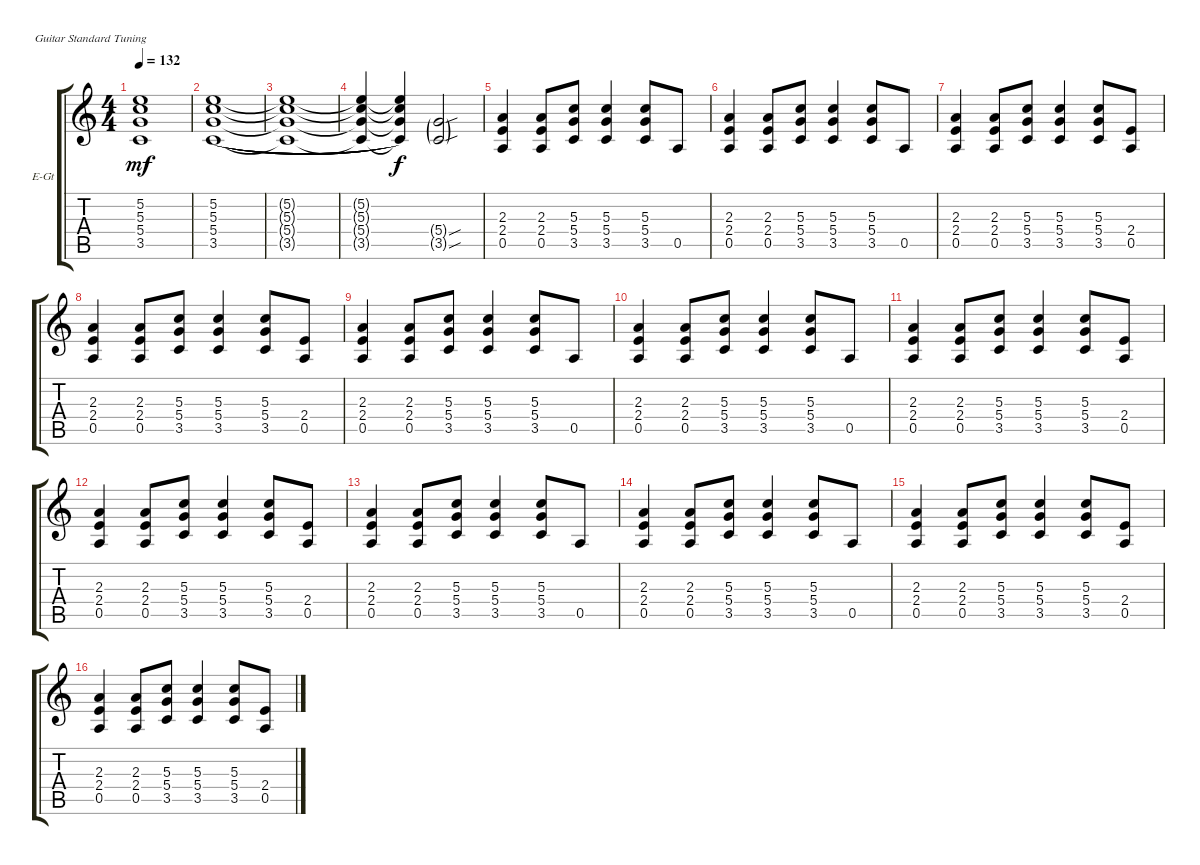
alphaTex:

\defaultSystemsLayout 4
\bracketExtendMode groupsimilarinstruments
\firstSystemTrackNameOrientation horizontal
\otherSystemsTrackNameOrientation horizontal
\track ("Electric Guitar" "E-Gt") {instrument distortionguitar}
\staff {score tabs}
\tuning (E4 B3 G3 D3 A2 E2)
\ts (4 4)
\tempo 132
\clef g2
\ks c
(3.5 5.4 5.3 5.2).1{dy mf} |
(3.5 5.4 5.3 5.2).1{legatoorigin} |
(3.5{t} 5.4{t} 5.3{t} 5.2{t}).1{legatoorigin} |
(3.5{t} 5.4{t} 5.3{t} 5.2{t}).4{legatoorigin} (5.4{t} 5.3{t} 5.2{t} 3.5{t}).4{dy f} (3.5{sou g} 5.4{sou g}).2 |
(0.5 2.4 2.3).4 (0.5 2.4 2.3).8 (3.5 5.4 5.3).8 (3.5 5.4 5.3).4 (3.5 5.4 5.3).8 0.5.8 |
(0.5 2.4 2.3).4 (0.5 2.4 2.3).8 (3.5 5.4 5.3).8 (3.5 5.4 5.3).4 (3.5 5.4 5.3).8 0.5.8 |
(0.5 2.4 2.3).4 (0.5 2.4 2.3).8 (3.5 5.4 5.3).8 (3.5 5.4 5.3).4 (3.5 5.4 5.3).8 (0.5 2.4).8 |
(0.5 2.4 2.3).4 (0.5 2.4 2.3).8 (3.5 5.4 5.3).8 (3.5 5.4 5.3).4 (3.5 5.4 5.3).8 (0.5 2.4).8 |
(0.5 2.4 2.3).4 (0.5 2.4 2.3).8 (3.5 5.4 5.3).8 (3.5 5.4 5.3).4 (3.5 5.4 5.3).8 0.5.8 |
(0.5 2.4 2.3).4 (0.5 2.4 2.3).8 (3.5 5.4 5.3).8 (3.5 5.4 5.3).4 (3.5 5.4 5.3).8 0.5.8 |
(0.5 2.4 2.3).4 (0.5 2.4 2.3).8 (3.5 5.4 5.3).8 (3.5 5.4 5.3).4 (3.5 5.4 5.3).8 (0.5 2.4).8 |
(0.5 2.4 2.3).4 (0.5 2.4 2.3).8 (3.5 5.4 5.3).8 (3.5 5.4 5.3).4 (3.5 5.4 5.3).8 (0.5 2.4).8 |
(0.5 2.4 2.3).4 (0.5 2.4 2.3).8 (3.5 5.4 5.3).8 (3.5 5.4 5.3).4 (3.5 5.4 5.3).8 0.5.8 |
(0.5 2.4 2.3).4 (0.5 2.4 2.3).8 (3.5 5.4 5.3).8 (3.5 5.4 5.3).4 (3.5 5.4 5.3).8 0.5.8 |
(0.5 2.4 2.3).4 (0.5 2.4 2.3).8 (3.5 5.4 5.3).8 (3.5 5.4 5.3).4 (3.5 5.4 5.3).8 (0.5 2.4).8 |
(0.5 2.4 2.3).4 (0.5 2.4 2.3).8 (3.5 5.4 5.3).8 (3.5 5.4 5.3).4 (3.5 5.4 5.3).8 (0.5 2.4).8
